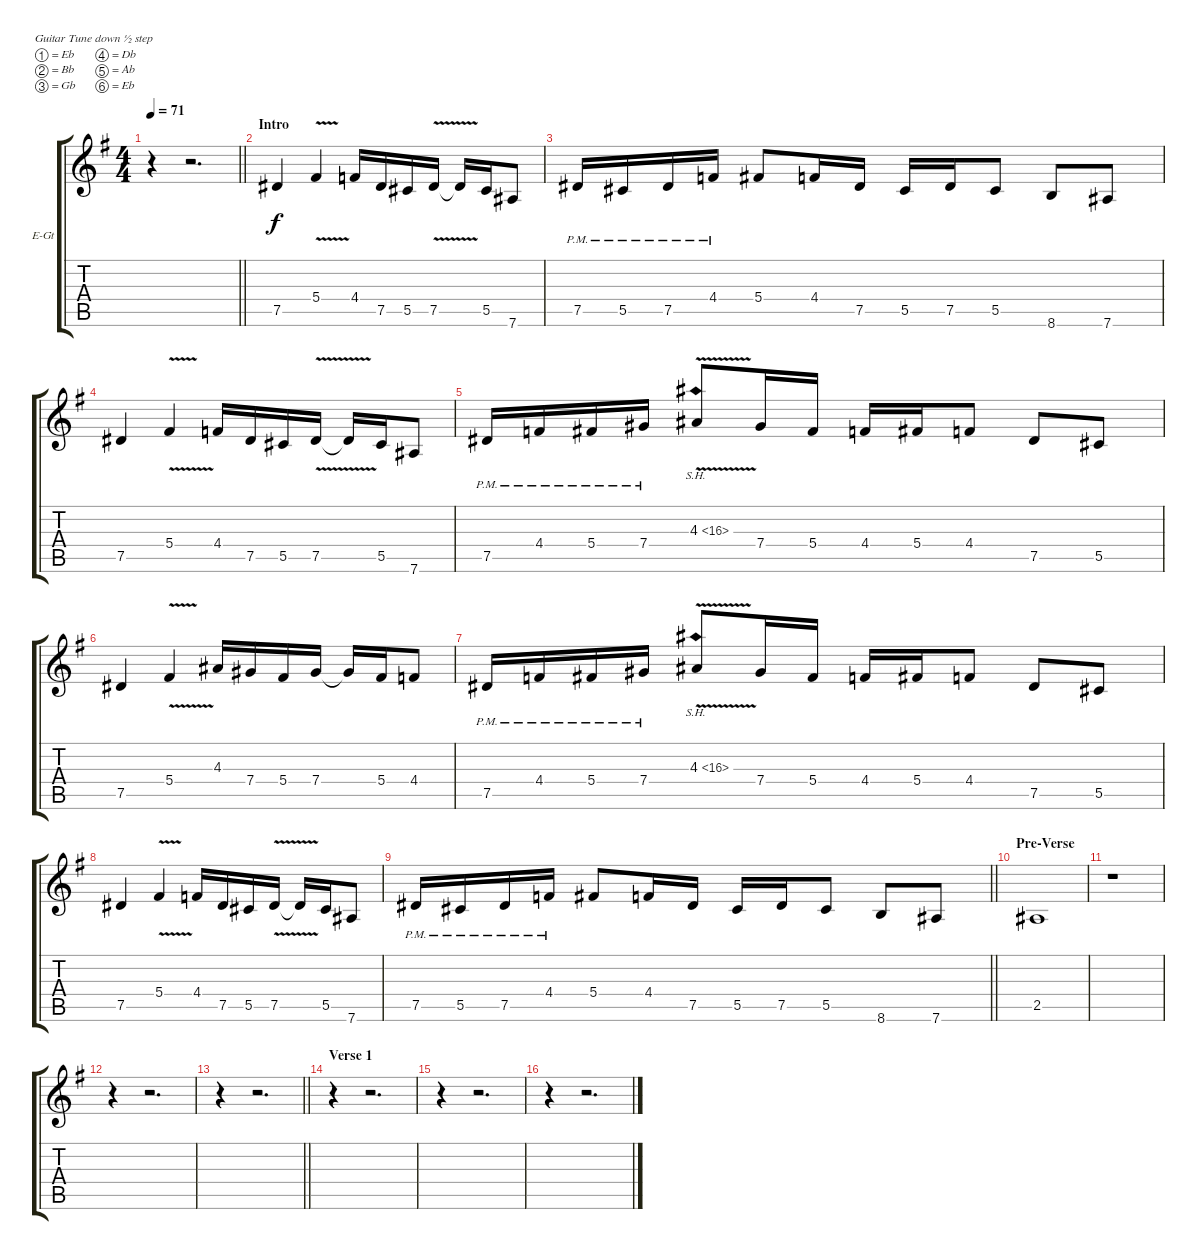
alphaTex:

\bracketExtendMode groupsimilarinstruments
\firstSystemTrackNameOrientation horizontal
\otherSystemsTrackNameOrientation horizontal
\track ("Гитара 2" "E-Gt") {instrument distortionguitar}
\staff {score tabs}
\tuning (Eb4 Bb3 Gb3 Db3 Ab2 Eb2)
\ts (4 4)
\beaming (8 2 2 2 2)
\tempo 71
\clef g2
\barLineRight lightlight
\ks eminor
r.4{dy f instrument distortionguitar} r.2{d} |
\section ("" "Intro")
7.5.4 5.4{v}.4 4.4.16 7.5.16 5.5.16 7.5{v}.16 7.5{v t}.16 5.5.16 7.6.8 |
7.5{pm}.16 5.5{pm}.16 7.5{pm}.16 4.4{pm}.16 5.4.8 4.4.16 7.5.16 5.5.16 7.5.16 5.5.8 8.6.8 7.6.8 |
7.5.4 5.4{v}.4 4.4.16 7.5.16 5.5.16 7.5{v}.16 7.5{v t}.16 5.5.16 7.6.8 |
7.5{pm}.16 4.4{pm}.16 5.4{pm}.16 7.4{pm}.16 4.3{sh 12 v}.8 7.4.16 5.4.16 4.4.16 5.4.16 4.4.8 7.5.8 5.5.8 |
7.5.4 5.4{v}.4 4.3.16 7.4.16 5.4.16 7.4.16 7.4{t}.16 5.4.16 4.4.8 |
7.5{pm}.16 4.4{pm}.16 5.4{pm}.16 7.4{pm}.16 4.3{sh 12 v}.8 7.4.16 5.4.16 4.4.16 5.4.16 4.4.8 7.5.8 5.5.8 |
7.5.4 5.4{v}.4 4.4.16 7.5.16 5.5.16 7.5{v}.16 7.5{v t}.16 5.5.16 7.6.8 |
\barLineRight lightlight
7.5{pm}.16 5.5{pm}.16 7.5{pm}.16 4.4{pm}.16 5.4.8 4.4.16 7.5.16 5.5.16 7.5.16 5.5.8 8.6.8 7.6.8 |
\section ("" "Pre-Verse")
2.5.1 |
r.1 |
r.4 r.2{d} |
\barLineRight lightlight
r.4 r.2{d} |
\section ("" "Verse 1")
r.4 r.2{d} |
r.4 r.2{d} |
r.4 r.2{d}
